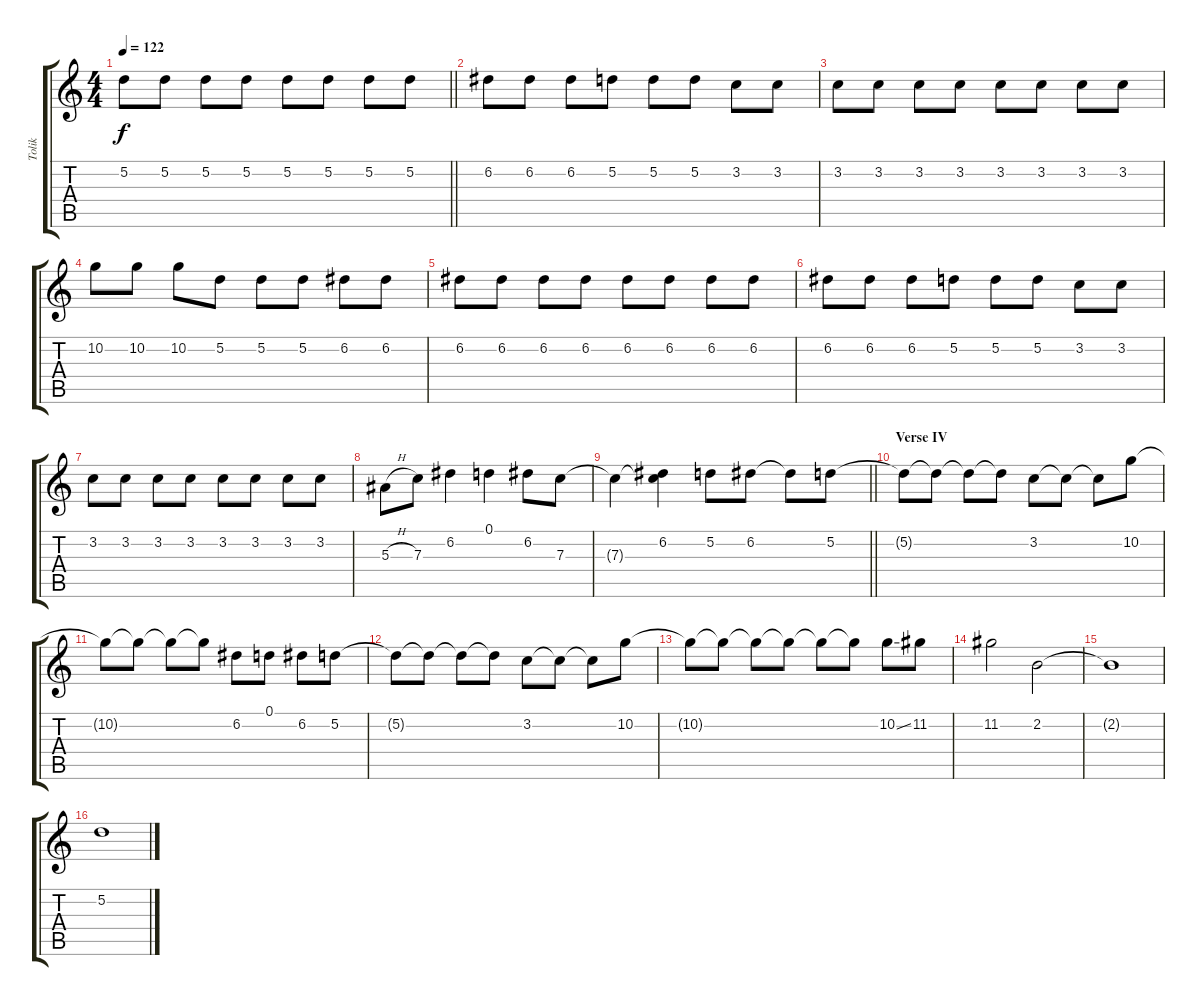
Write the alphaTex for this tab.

\track ("Tolik" "Tolik") {instrument distortionguitar}
\staff {score tabs}
\tuning (D4 A3 F3 C3 G2 C2) {hide}
\ts (4 4)
\tempo 122
\clef g2
\barLineRight lightlight
\ks c
5.2.8{dy f} 5.2.8 5.2.8 5.2.8 5.2.8 5.2.8 5.2.8 5.2.8 |
6.2.8 6.2.8 6.2.8 5.2.8 5.2.8 5.2.8 3.2.8 3.2.8 |
3.2.8 3.2.8 3.2.8 3.2.8 3.2.8 3.2.8 3.2.8 3.2.8 |
10.2.8 10.2.8 10.2.8 5.2.8 5.2.8 5.2.8 6.2.8 6.2.8 |
6.2.8 6.2.8 6.2.8 6.2.8 6.2.8 6.2.8 6.2.8 6.2.8 |
6.2.8 6.2.8 6.2.8 5.2.8 5.2.8 5.2.8 3.2.8 3.2.8 |
3.2.8 3.2.8 3.2.8 3.2.8 3.2.8 3.2.8 3.2.8 3.2.8 |
5.3{h}.8 7.3.8 6.2.4 0.1.4 6.2.8 7.3.8 |
\barLineRight lightlight
7.3{t}.4 (6.2 7.3{t}).4 5.2.8 6.2.8 6.2{t}.8 5.2.8 |
\section ("" "Verse IV")
5.2{t}.8 5.2{t}.8 5.2{t}.8 5.2{t}.8 3.2.8 3.2{t}.8 3.2{t}.8 10.2.8 |
10.2{t}.8 10.2{t}.8 10.2{t}.8 10.2{t}.8 6.2.8 0.1.8 6.2.8 5.2.8 |
5.2{t}.8 5.2{t}.8 5.2{t}.8 5.2{t}.8 3.2.8 3.2{t}.8 3.2{t}.8 10.2.8 |
10.2{t}.8 10.2{t}.8 10.2{t}.8 10.2{t}.8 10.2{t}.8 10.2{t}.8 10.2{ss}.8 11.2.8 |
11.2.2 2.2.2 |
2.2{t}.1 |
5.2.1
